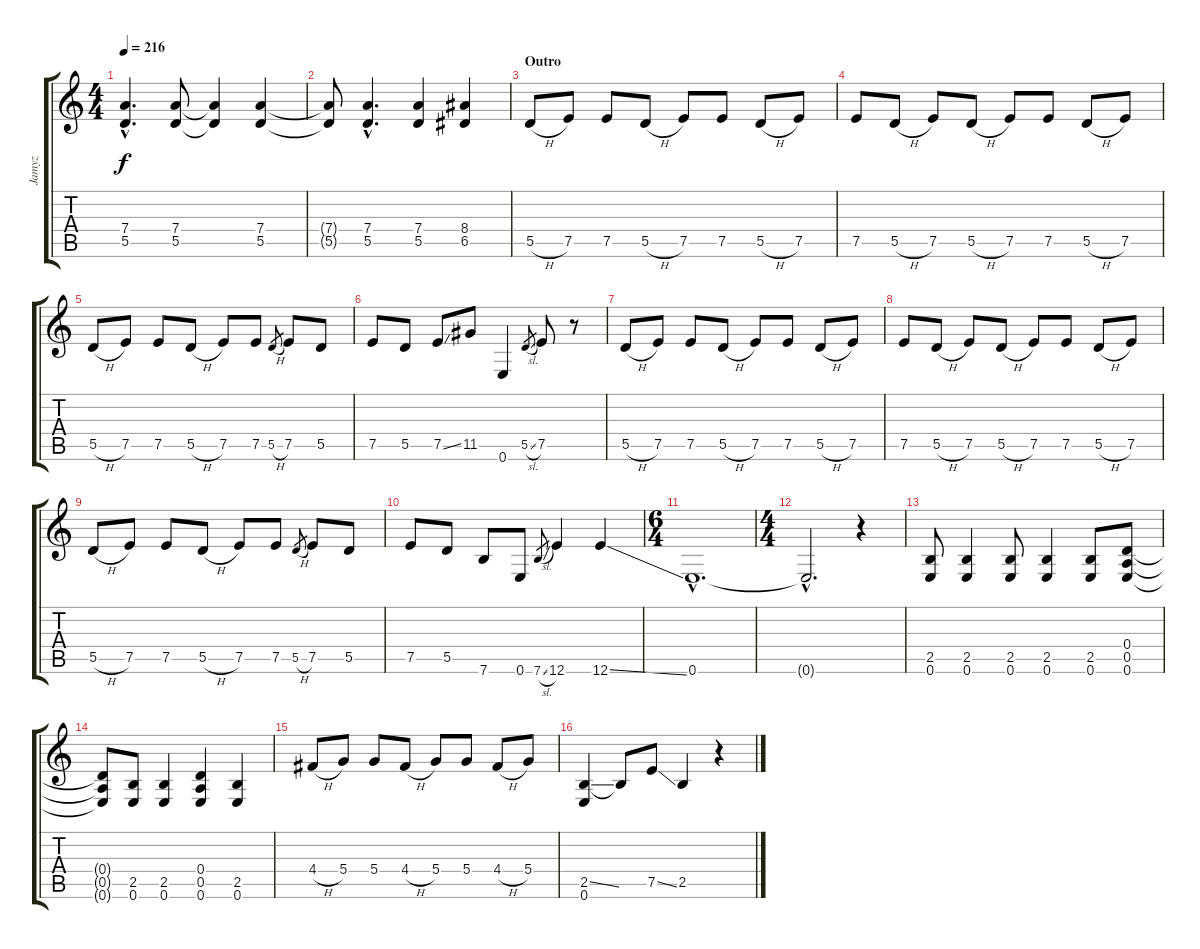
\track ("Jamyz" "Jamyz") {instrument distortionguitar}
\staff {score tabs}
\tuning (E4 B3 G3 D3 A2 E2) {hide}
\ts (4 4)
\tempo 216
\clef g2
\ks c
(7.4{hac} 5.5{hac}).4{d dy f} (7.4 5.5).8 (7.4{t} 5.5{t}).4 (7.4 5.5).4 |
(7.4{t} 5.5{t}).8 (7.4{hac} 5.5{hac}).4{d} (7.4 5.5).4 (8.4 6.5).4 |
\section ("" "Outro")
5.5{h}.8 7.5.8 7.5.8 5.5{h}.8 7.5.8 7.5.8 5.5{h}.8 7.5.8 |
7.5.8 5.5{h}.8 7.5.8 5.5{h}.8 7.5.8 7.5.8 5.5{h}.8 7.5.8 |
5.5{h}.8 7.5.8 7.5.8 5.5{h}.8 7.5.8 7.5.8 5.5{h}.8{gr} 7.5.8 5.5.8 |
7.5.8 5.5.8 7.5{ss}.8 11.5.8 0.6.4 5.5{sl}.8{gr} 7.5.8 r.8 |
5.5{h}.8 7.5.8 7.5.8 5.5{h}.8 7.5.8 7.5.8 5.5{h}.8 7.5.8 |
7.5.8 5.5{h}.8 7.5.8 5.5{h}.8 7.5.8 7.5.8 5.5{h}.8 7.5.8 |
5.5{h}.8 7.5.8 7.5.8 5.5{h}.8 7.5.8 7.5.8 5.5{h}.8{gr} 7.5.8 5.5.8 |
7.5.8 5.5.8 7.6.8 0.6.8 7.6{sl}.8{gr} 12.6.4 12.6{ss}.4 |
\ts (6 4)
0.6{hac}.1{d} |
\ts (4 4)
0.6{hac t}.2{d} r.4 |
(2.5 0.6).8 (2.5 0.6).4 (2.5 0.6).8 (2.5 0.6).4 (2.5 0.6).8 (0.4 0.5 0.6).8 |
(0.4{t} 0.5{t} 0.6{t}).8 (2.5 0.6).8 (2.5 0.6).4 (0.4 0.5 0.6).4 (2.5 0.6).4 |
4.4{h}.8 5.4.8 5.4.8 4.4{h}.8 5.4.8 5.4.8 4.4{h}.8 5.4.8 |
(2.5{ss} 0.6).4 2.5{t}.8 7.5{ss}.8 2.5.4 r.4
